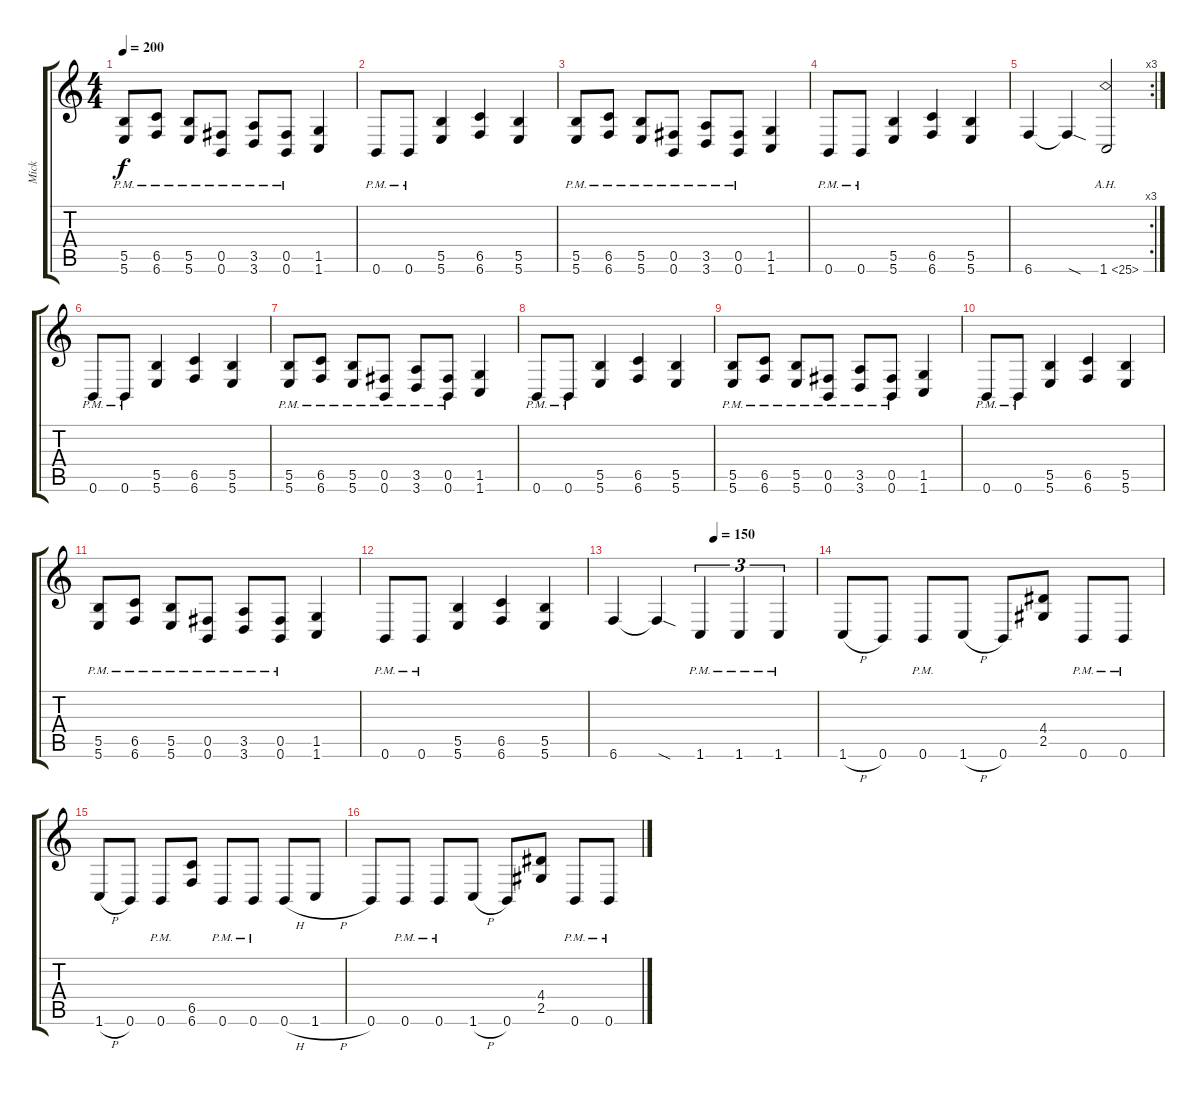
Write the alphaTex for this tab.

\track ("Mick" "Mick") {instrument distortionguitar}
\staff {score tabs}
\tuning (Db4 Ab3 E3 B2 Gb2 B1) {hide}
\ts (4 4)
\tempo 200
\clef g2
\ks c
(5.5{pm} 5.6{pm}).8{dy f} (6.5{pm} 6.6{pm}).8 (5.5{pm} 5.6{pm}).8 (0.5{pm} 0.6{pm}).8 (3.5{pm} 3.6{pm}).8 (0.5{pm} 0.6{pm}).8 (1.5 1.6).4 |
0.6{pm}.8 0.6{pm}.8 (5.5 5.6).4 (6.5 6.6).4 (5.5 5.6).4 |
(5.5{pm} 5.6{pm}).8 (6.5{pm} 6.6{pm}).8 (5.5{pm} 5.6{pm}).8 (0.5{pm} 0.6{pm}).8 (3.5{pm} 3.6{pm}).8 (0.5{pm} 0.6{pm}).8 (1.5 1.6).4 |
0.6{pm}.8 0.6{pm}.8 (5.5 5.6).4 (6.5 6.6).4 (5.5 5.6).4 |
\rc 3
6.6.4 6.6{sod t}.4 1.6{ah 24}.2 |
0.6{pm}.8 0.6{pm}.8 (5.5 5.6).4 (6.5 6.6).4 (5.5 5.6).4 |
(5.5{pm} 5.6{pm}).8 (6.5{pm} 6.6{pm}).8 (5.5{pm} 5.6{pm}).8 (0.5{pm} 0.6{pm}).8 (3.5{pm} 3.6{pm}).8 (0.5{pm} 0.6{pm}).8 (1.5 1.6).4 |
0.6{pm}.8 0.6{pm}.8 (5.5 5.6).4 (6.5 6.6).4 (5.5 5.6).4 |
(5.5{pm} 5.6{pm}).8 (6.5{pm} 6.6{pm}).8 (5.5{pm} 5.6{pm}).8 (0.5{pm} 0.6{pm}).8 (3.5{pm} 3.6{pm}).8 (0.5{pm} 0.6{pm}).8 (1.5 1.6).4 |
0.6{pm}.8 0.6{pm}.8 (5.5 5.6).4 (6.5 6.6).4 (5.5 5.6).4 |
(5.5{pm} 5.6{pm}).8 (6.5{pm} 6.6{pm}).8 (5.5{pm} 5.6{pm}).8 (0.5{pm} 0.6{pm}).8 (3.5{pm} 3.6{pm}).8 (0.5{pm} 0.6{pm}).8 (1.5 1.6).4 |
0.6{pm}.8 0.6{pm}.8 (5.5 5.6).4 (6.5 6.6).4 (5.5 5.6).4 |
\tempo (150 0.5)
6.6.4 6.6{sod t}.4 1.6{pm}.4{tu (3 2)} 1.6{pm}.4{tu (3 2)} 1.6{pm}.4{tu (3 2)} |
1.6{h}.8 0.6.8 0.6{pm}.8 1.6{h}.8 0.6.8 (4.4 2.5).8 0.6{pm}.8 0.6{pm}.8 |
1.6{h}.8 0.6.8 0.6{pm}.8 (6.5 6.6).8 0.6{pm}.8 0.6{pm}.8 0.6{h}.8 1.6{h}.8 |
0.6.8 0.6{pm}.8 0.6{pm}.8 1.6{h}.8 0.6.8 (4.4 2.5).8 0.6{pm}.8 0.6{pm}.8
